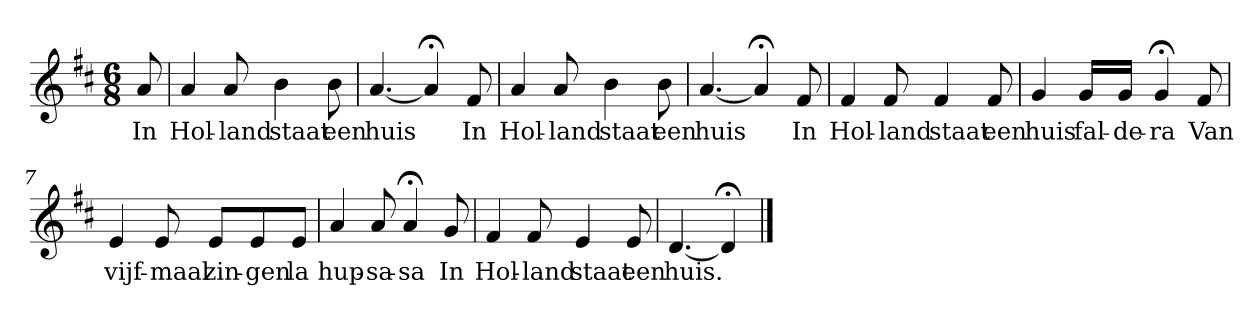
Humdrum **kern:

**kern	**text
*part1	*part1
*staff1	*staff1
*k[f#c#]	*
*D:	*
*M6/8	*
*MM120	*
=	=
8a	In
=1	=1
4a	Hol-
8a	-land
4b	staat
8b	een
=2	=2
[4.a	huis
4a;<]	.
8f#	In
=3	=3
4a	Hol-
8a	-land
4b	staat
8b	een
=4	=4
[4.a	huis
4a;<]	.
8f#	In
=5	=5
4f#	Hol-
8f#	-land
4f#	staat
8f#	een
=6	=6
4g	huis
16gLL	fal-
16gJJ	-de-
4g;<	-ra
8f#	Van
=7	=7
4e	vijf-
8e	-maal
8eL	zin-
8e	-gen
8eJ	la
=8	=8
4a	hup-
8a	-sa-
4a;<	-sa
8g	In
=9	=9
4f#	Hol-
8f#	-land
4e	staat
8e	een
=10	=10
[4.d	huis.
4d;<]	.
==	==
*-	*-
